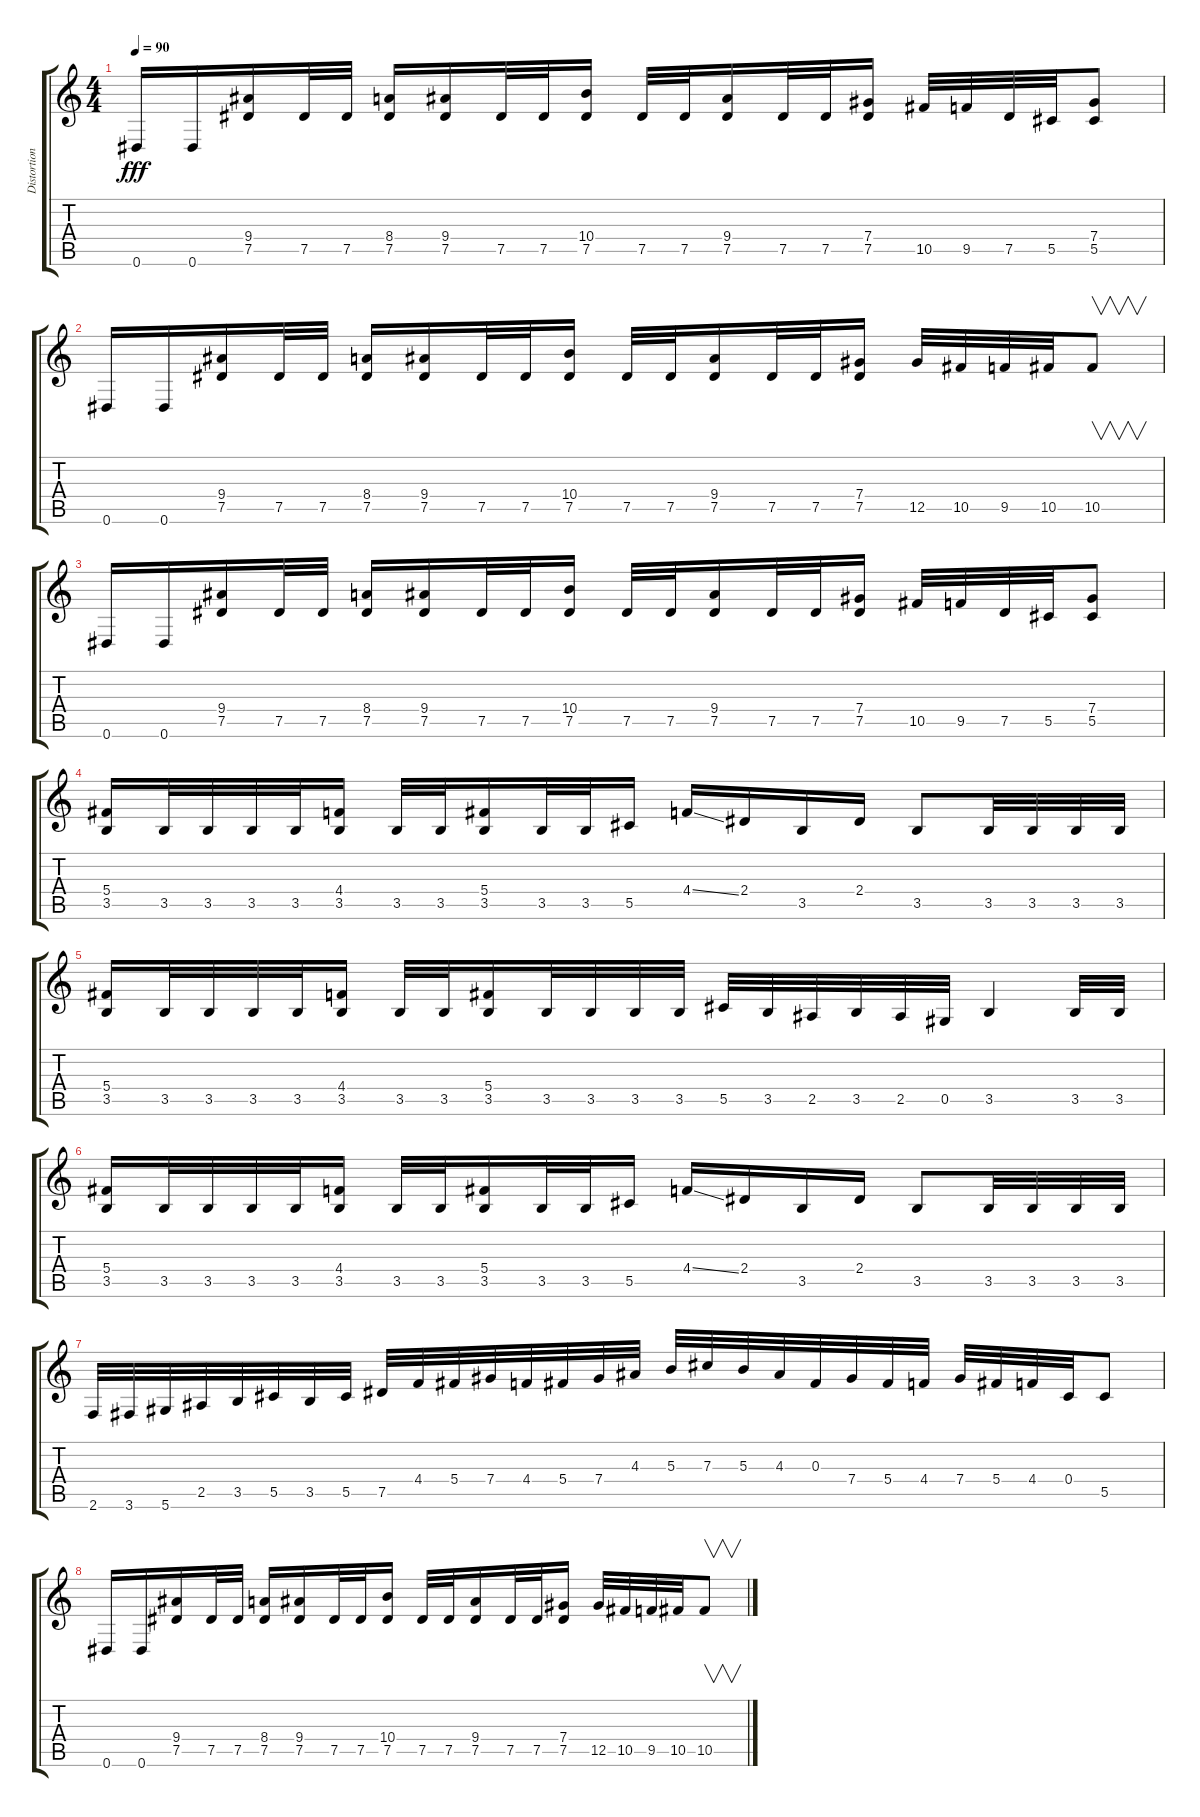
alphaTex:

\track ("Distortion Guitar" "Distortion") {instrument distortionguitar}
\staff {score tabs}
\tuning (Eb4 Bb3 Gb3 Db3 Ab2 Eb2) {hide}
\ts (4 4)
\tempo 90
\clef g2
\ks c
0.6.16{dy fff} 0.6.16 (9.4 7.5).16 7.5.32 7.5.32 (8.4 7.5).16 (9.4 7.5).16 7.5.32 7.5.32 (10.4 7.5).16 7.5.32 7.5.32 (9.4 7.5).16 7.5.32 7.5.32 (7.4 7.5).16 10.5.32 9.5.32 7.5.32 5.5.32 (7.4 5.5).8 |
0.6.16 0.6.16 (9.4 7.5).16 7.5.32 7.5.32 (8.4 7.5).16 (9.4 7.5).16 7.5.32 7.5.32 (10.4 7.5).16 7.5.32 7.5.32 (9.4 7.5).16 7.5.32 7.5.32 (7.4 7.5).16 12.5.32 10.5.32 9.5.32 10.5.32 10.5.8{v} |
0.6.16 0.6.16 (9.4 7.5).16 7.5.32 7.5.32 (8.4 7.5).16 (9.4 7.5).16 7.5.32 7.5.32 (10.4 7.5).16 7.5.32 7.5.32 (9.4 7.5).16 7.5.32 7.5.32 (7.4 7.5).16 10.5.32 9.5.32 7.5.32 5.5.32 (7.4 5.5).8 |
(5.4 3.5).16 3.5.32 3.5.32 3.5.32 3.5.32 (4.4 3.5).16 3.5.32 3.5.32 (5.4 3.5).16 3.5.32 3.5.32 5.5.16 4.4{ss}.16 2.4.16 3.5.16 2.4.16 3.5.8 3.5.32 3.5.32 3.5.32 3.5.32 |
(5.4 3.5).16 3.5.32 3.5.32 3.5.32 3.5.32 (4.4 3.5).16 3.5.32 3.5.32 (5.4 3.5).16 3.5.32 3.5.32 3.5.32 3.5.32 5.5.32 3.5.32 2.5.32 3.5.32 2.5.32 0.5.32 3.5.4 3.5.32 3.5.32 |
(5.4 3.5).16 3.5.32 3.5.32 3.5.32 3.5.32 (4.4 3.5).16 3.5.32 3.5.32 (5.4 3.5).16 3.5.32 3.5.32 5.5.16 4.4{ss}.16 2.4.16 3.5.16 2.4.16 3.5.8 3.5.32 3.5.32 3.5.32 3.5.32 |
2.6.32 3.6.32 5.6.32 2.5.32 3.5.32 5.5.32 3.5.32 5.5.32 7.5.32 4.4.32 5.4.32 7.4.32 4.4.32 5.4.32 7.4.32 4.3.32 5.3.32 7.3.32 5.3.32 4.3.32 0.3.32 7.4.32 5.4.32 4.4.32 7.4.32 5.4.32 4.4.32 0.4.32 5.5.8 |
0.6.16 0.6.16 (9.4 7.5).16 7.5.32 7.5.32 (8.4 7.5).16 (9.4 7.5).16 7.5.32 7.5.32 (10.4 7.5).16 7.5.32 7.5.32 (9.4 7.5).16 7.5.32 7.5.32 (7.4 7.5).16 12.5.32 10.5.32 9.5.32 10.5.32 10.5.8{v}
